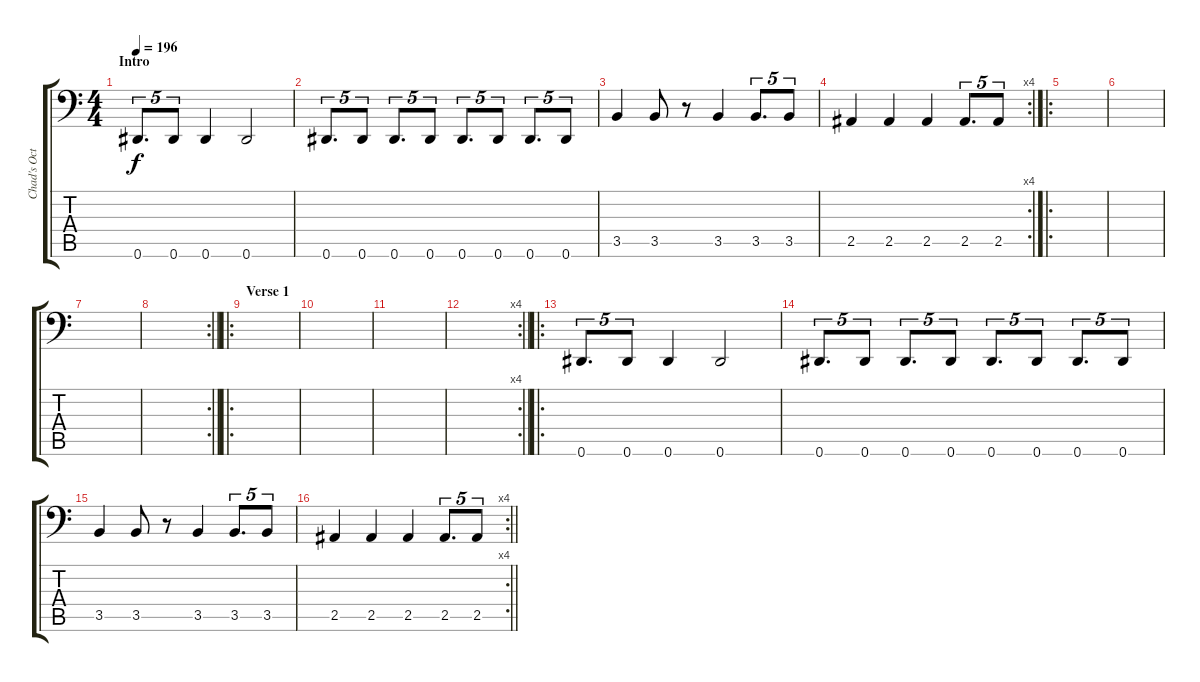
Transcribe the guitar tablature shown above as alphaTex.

\track ("Chad's Octaver" "Chad's Oct") {instrument overdrivenguitar}
\staff {score tabs}
\tuning (Eb3 Bb2 Gb2 Db2 Ab1 Eb1) {hide}
\ts (4 4)
\section ("" "Intro")
\tempo 196
\clef f4
\ks c
0.6.8{d tu (5 4) dy f instrument overdrivenguitar} 0.6.8{tu (5 4)} 0.6.4 0.6.2 |
0.6.8{d tu (5 4)} 0.6.8{tu (5 4)} 0.6.8{d tu (5 4)} 0.6.8{tu (5 4)} 0.6.8{d tu (5 4)} 0.6.8{tu (5 4)} 0.6.8{d tu (5 4)} 0.6.8{tu (5 4)} |
3.5.4 3.5.8 r.8 3.5.4 3.5.8{d tu (5 4)} 3.5.8{tu (5 4)} |
\rc 4
2.5.4 2.5.4 2.5.4 2.5.8{d tu (5 4)} 2.5.8{tu (5 4)} |
\ro
|
|
|
\rc 2
\barLineRight lightlight
|
\ro
\section ("" "Verse 1")
|
|
|
\rc 4
\barLineRight lightlight
|
\ro
0.6.8{d tu (5 4)} 0.6.8{tu (5 4)} 0.6.4 0.6.2 |
0.6.8{d tu (5 4)} 0.6.8{tu (5 4)} 0.6.8{d tu (5 4)} 0.6.8{tu (5 4)} 0.6.8{d tu (5 4)} 0.6.8{tu (5 4)} 0.6.8{d tu (5 4)} 0.6.8{tu (5 4)} |
3.5.4 3.5.8 r.8 3.5.4 3.5.8{d tu (5 4)} 3.5.8{tu (5 4)} |
\rc 4
\barLineRight lightlight
2.5.4 2.5.4 2.5.4 2.5.8{d tu (5 4)} 2.5.8{tu (5 4)}
